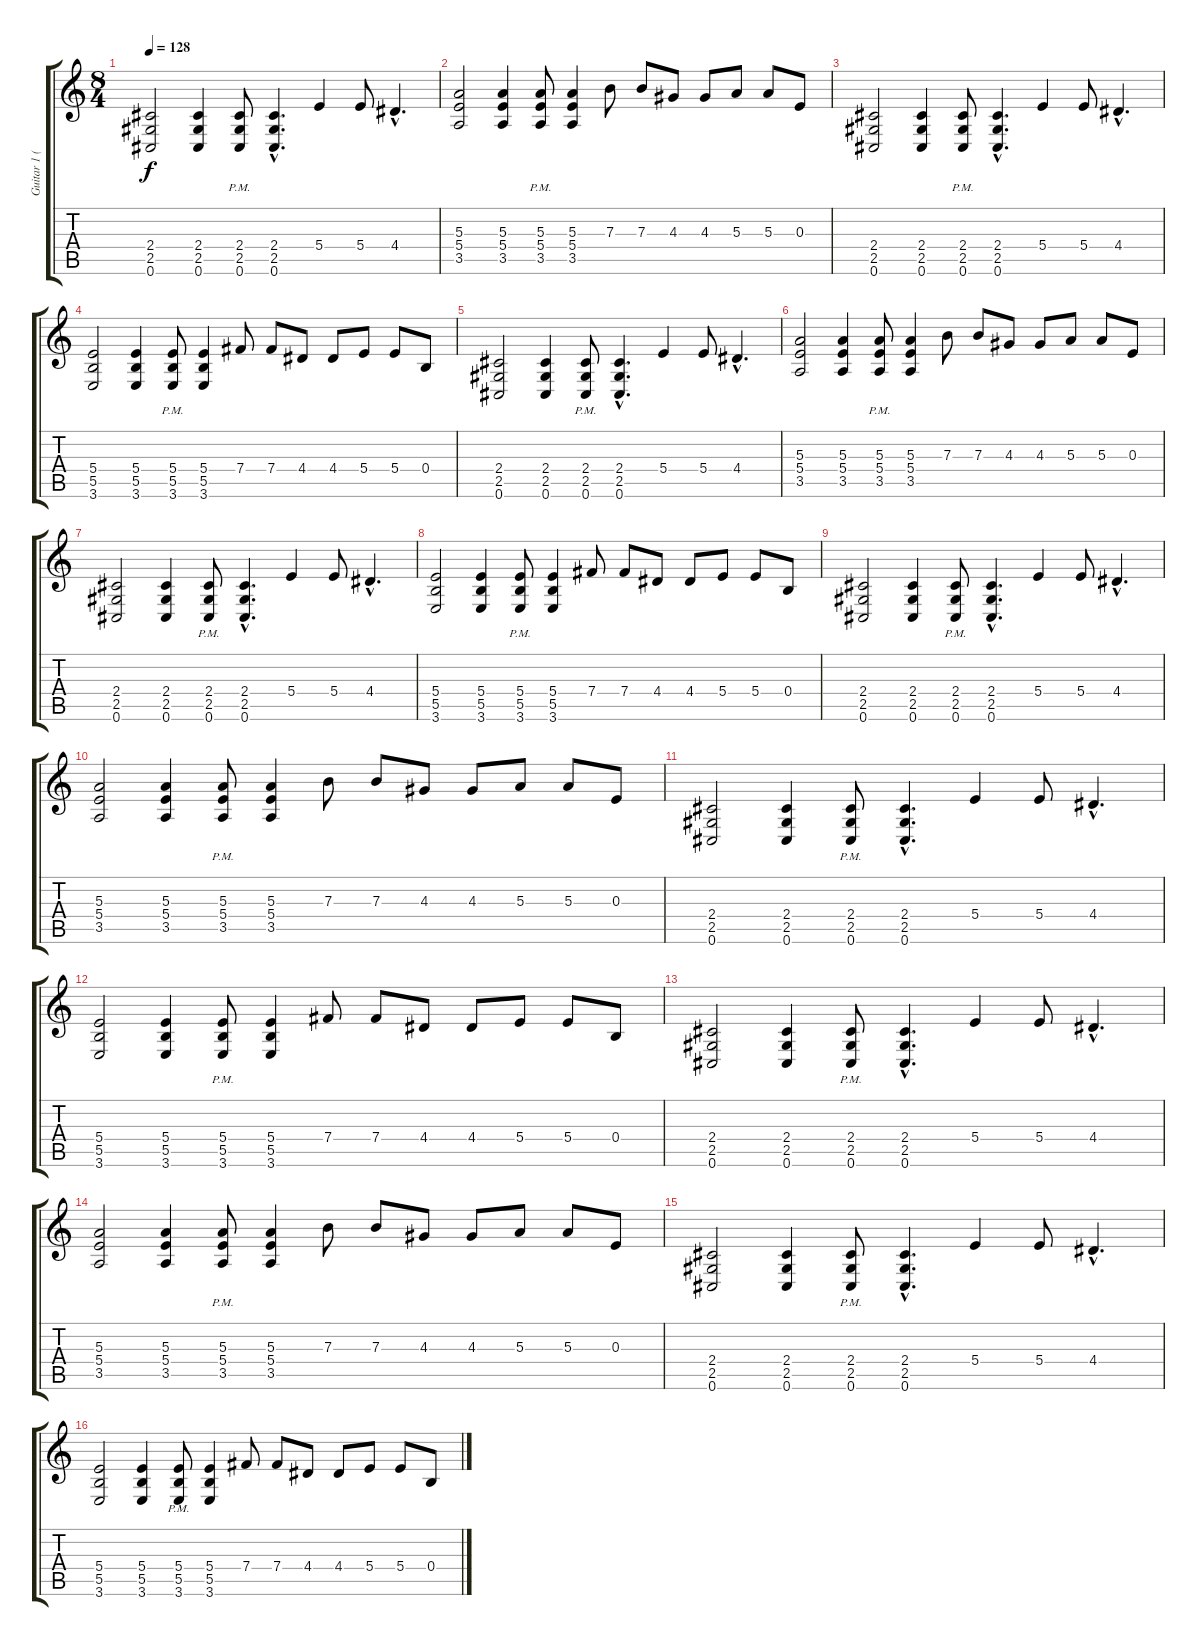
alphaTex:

\track ("Guitar 1 (Distortion)" "Guitar 1 (") {instrument distortionguitar}
\staff {score tabs}
\tuning (Db4 Ab3 E3 B2 Gb2 Db2) {hide}
\ts (8 4)
\tempo 128
\clef g2
\ks c
(2.4 2.5 0.6).2{dy f} (2.4 2.5 0.6).4 (2.4{pm} 2.5{pm} 0.6{pm}).8 (2.4{hac} 2.5{hac} 0.6{hac}).4{d} 5.4.4 5.4.8 4.4{hac}.4{d} |
(5.3 5.4 3.5).2 (5.3 5.4 3.5).4 (5.3{pm} 5.4{pm} 3.5{pm}).8 (5.3 5.4 3.5).4 7.3.8 7.3.8 4.3.8 4.3.8 5.3.8 5.3.8 0.3.8 |
(2.4 2.5 0.6).2 (2.4 2.5 0.6).4 (2.4{pm} 2.5{pm} 0.6{pm}).8 (2.4{hac} 2.5{hac} 0.6{hac}).4{d} 5.4.4 5.4.8 4.4{hac}.4{d} |
(5.4 5.5 3.6).2 (5.4 5.5 3.6).4 (5.4{pm} 5.5{pm} 3.6{pm}).8 (5.4 5.5 3.6).4 7.4.8 7.4.8 4.4.8 4.4.8 5.4.8 5.4.8 0.4.8 |
(2.4 2.5 0.6).2 (2.4 2.5 0.6).4 (2.4{pm} 2.5{pm} 0.6{pm}).8 (2.4{hac} 2.5{hac} 0.6{hac}).4{d} 5.4.4 5.4.8 4.4{hac}.4{d} |
(5.3 5.4 3.5).2 (5.3 5.4 3.5).4 (5.3{pm} 5.4{pm} 3.5{pm}).8 (5.3 5.4 3.5).4 7.3.8 7.3.8 4.3.8 4.3.8 5.3.8 5.3.8 0.3.8 |
(2.4 2.5 0.6).2 (2.4 2.5 0.6).4 (2.4{pm} 2.5{pm} 0.6{pm}).8 (2.4{hac} 2.5{hac} 0.6{hac}).4{d} 5.4.4 5.4.8 4.4{hac}.4{d} |
(5.4 5.5 3.6).2 (5.4 5.5 3.6).4 (5.4{pm} 5.5{pm} 3.6{pm}).8 (5.4 5.5 3.6).4 7.4.8 7.4.8 4.4.8 4.4.8 5.4.8 5.4.8 0.4.8 |
(2.4 2.5 0.6).2 (2.4 2.5 0.6).4 (2.4{pm} 2.5{pm} 0.6{pm}).8 (2.4{hac} 2.5{hac} 0.6{hac}).4{d} 5.4.4 5.4.8 4.4{hac}.4{d} |
(5.3 5.4 3.5).2 (5.3 5.4 3.5).4 (5.3{pm} 5.4{pm} 3.5{pm}).8 (5.3 5.4 3.5).4 7.3.8 7.3.8 4.3.8 4.3.8 5.3.8 5.3.8 0.3.8 |
(2.4 2.5 0.6).2 (2.4 2.5 0.6).4 (2.4{pm} 2.5{pm} 0.6{pm}).8 (2.4{hac} 2.5{hac} 0.6{hac}).4{d} 5.4.4 5.4.8 4.4{hac}.4{d} |
(5.4 5.5 3.6).2 (5.4 5.5 3.6).4 (5.4{pm} 5.5{pm} 3.6{pm}).8 (5.4 5.5 3.6).4 7.4.8 7.4.8 4.4.8 4.4.8 5.4.8 5.4.8 0.4.8 |
(2.4 2.5 0.6).2 (2.4 2.5 0.6).4 (2.4{pm} 2.5{pm} 0.6{pm}).8 (2.4{hac} 2.5{hac} 0.6{hac}).4{d} 5.4.4 5.4.8 4.4{hac}.4{d} |
(5.3 5.4 3.5).2 (5.3 5.4 3.5).4 (5.3{pm} 5.4{pm} 3.5{pm}).8 (5.3 5.4 3.5).4 7.3.8 7.3.8 4.3.8 4.3.8 5.3.8 5.3.8 0.3.8 |
(2.4 2.5 0.6).2 (2.4 2.5 0.6).4 (2.4{pm} 2.5{pm} 0.6{pm}).8 (2.4{hac} 2.5{hac} 0.6{hac}).4{d} 5.4.4 5.4.8 4.4{hac}.4{d} |
(5.4 5.5 3.6).2 (5.4 5.5 3.6).4 (5.4{pm} 5.5{pm} 3.6{pm}).8 (5.4 5.5 3.6).4 7.4.8 7.4.8 4.4.8 4.4.8 5.4.8 5.4.8 0.4.8
